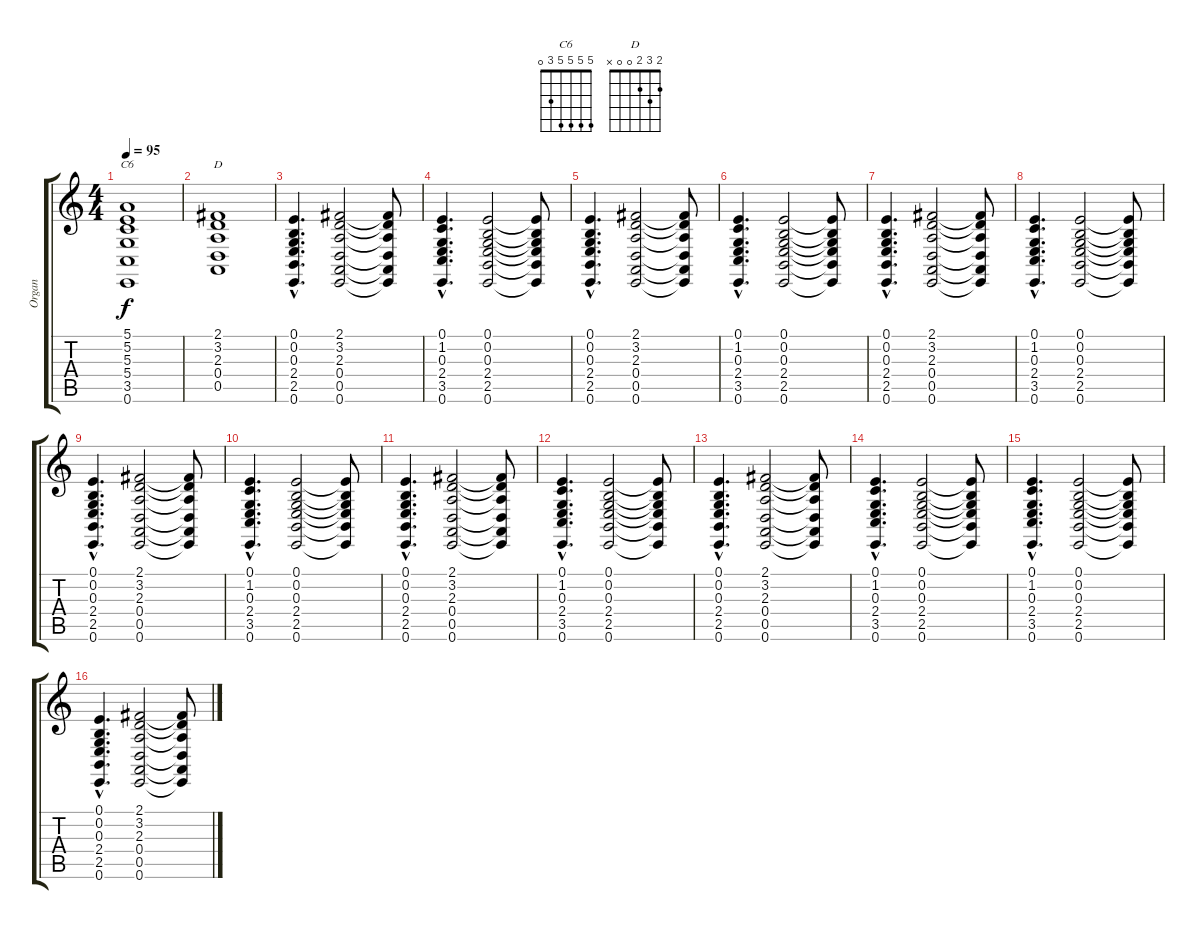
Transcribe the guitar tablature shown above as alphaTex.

\track ("Organ" "Organ") {instrument rockorgan}
\staff {score tabs}
\tuning (E4 B3 G3 D3 A2 E2) {hide}
\chord ("C6" 5 5 5 5 3 0)
\chord ("D" 2 3 2 0 0 x)
\ts (4 4)
\tempo 95
\clef g2
\ks c
(5.1 5.2 5.3 5.4 3.5 0.6).1{ch "C6" dy f} |
(2.1 3.2 2.3 0.4 0.5).1{ch "D"} |
(0.1{hac} 0.2{hac} 0.3{hac} 2.4{hac} 2.5{hac} 0.6{hac}).4{d} (2.1 3.2 2.3 0.4 0.5 0.6).2 (2.1{t} 3.2{t} 2.3{t} 0.4{t} 0.5{t} 0.6{t}).8 |
(0.1{hac} 1.2{hac} 0.3{hac} 2.4{hac} 3.5{hac} 0.6{hac}).4{d} (0.1 0.2 0.3 2.4 2.5 0.6).2 (0.1{t} 0.2{t} 0.3{t} 2.4{t} 2.5{t} 0.6{t}).8 |
(0.1{hac} 0.2{hac} 0.3{hac} 2.4{hac} 2.5{hac} 0.6{hac}).4{d} (2.1 3.2 2.3 0.4 0.5 0.6).2 (2.1{t} 3.2{t} 2.3{t} 0.4{t} 0.5{t} 0.6{t}).8 |
(0.1{hac} 1.2{hac} 0.3{hac} 2.4{hac} 3.5{hac} 0.6{hac}).4{d} (0.1 0.2 0.3 2.4 2.5 0.6).2 (0.1{t} 0.2{t} 0.3{t} 2.4{t} 2.5{t} 0.6{t}).8 |
(0.1{hac} 0.2{hac} 0.3{hac} 2.4{hac} 2.5{hac} 0.6{hac}).4{d} (2.1 3.2 2.3 0.4 0.5 0.6).2 (2.1{t} 3.2{t} 2.3{t} 0.4{t} 0.5{t} 0.6{t}).8 |
(0.1{hac} 1.2{hac} 0.3{hac} 2.4{hac} 3.5{hac} 0.6{hac}).4{d} (0.1 0.2 0.3 2.4 2.5 0.6).2 (0.1{t} 0.2{t} 0.3{t} 2.4{t} 2.5{t} 0.6{t}).8 |
(0.1{hac} 0.2{hac} 0.3{hac} 2.4{hac} 2.5{hac} 0.6{hac}).4{d} (2.1 3.2 2.3 0.4 0.5 0.6).2 (2.1{t} 3.2{t} 2.3{t} 0.4{t} 0.5{t} 0.6{t}).8 |
(0.1{hac} 1.2{hac} 0.3{hac} 2.4{hac} 3.5{hac} 0.6{hac}).4{d} (0.1 0.2 0.3 2.4 2.5 0.6).2 (0.1{t} 0.2{t} 0.3{t} 2.4{t} 2.5{t} 0.6{t}).8 |
(0.1{hac} 0.2{hac} 0.3{hac} 2.4{hac} 2.5{hac} 0.6{hac}).4{d} (2.1 3.2 2.3 0.4 0.5 0.6).2 (2.1{t} 3.2{t} 2.3{t} 0.4{t} 0.5{t} 0.6{t}).8 |
(0.1{hac} 1.2{hac} 0.3{hac} 2.4{hac} 3.5{hac} 0.6{hac}).4{d} (0.1 0.2 0.3 2.4 2.5 0.6).2 (0.1{t} 0.2{t} 0.3{t} 2.4{t} 2.5{t} 0.6{t}).8 |
(0.1{hac} 0.2{hac} 0.3{hac} 2.4{hac} 2.5{hac} 0.6{hac}).4{d} (2.1 3.2 2.3 0.4 0.5 0.6).2 (2.1{t} 3.2{t} 2.3{t} 0.4{t} 0.5{t} 0.6{t}).8 |
(0.1{hac} 1.2{hac} 0.3{hac} 2.4{hac} 3.5{hac} 0.6{hac}).4{d} (0.1 0.2 0.3 2.4 2.5 0.6).2 (0.1{t} 0.2{t} 0.3{t} 2.4{t} 2.5{t} 0.6{t}).8 |
(0.1{hac} 1.2{hac} 0.3{hac} 2.4{hac} 3.5{hac} 0.6{hac}).4{d} (0.1 0.2 0.3 2.4 2.5 0.6).2 (0.1{t} 0.2{t} 0.3{t} 2.4{t} 2.5{t} 0.6{t}).8 |
(0.1{hac} 0.2{hac} 0.3{hac} 2.4{hac} 2.5{hac} 0.6{hac}).4{d} (2.1 3.2 2.3 0.4 0.5 0.6).2 (2.1{t} 3.2{t} 2.3{t} 0.4{t} 0.5{t} 0.6{t}).8
